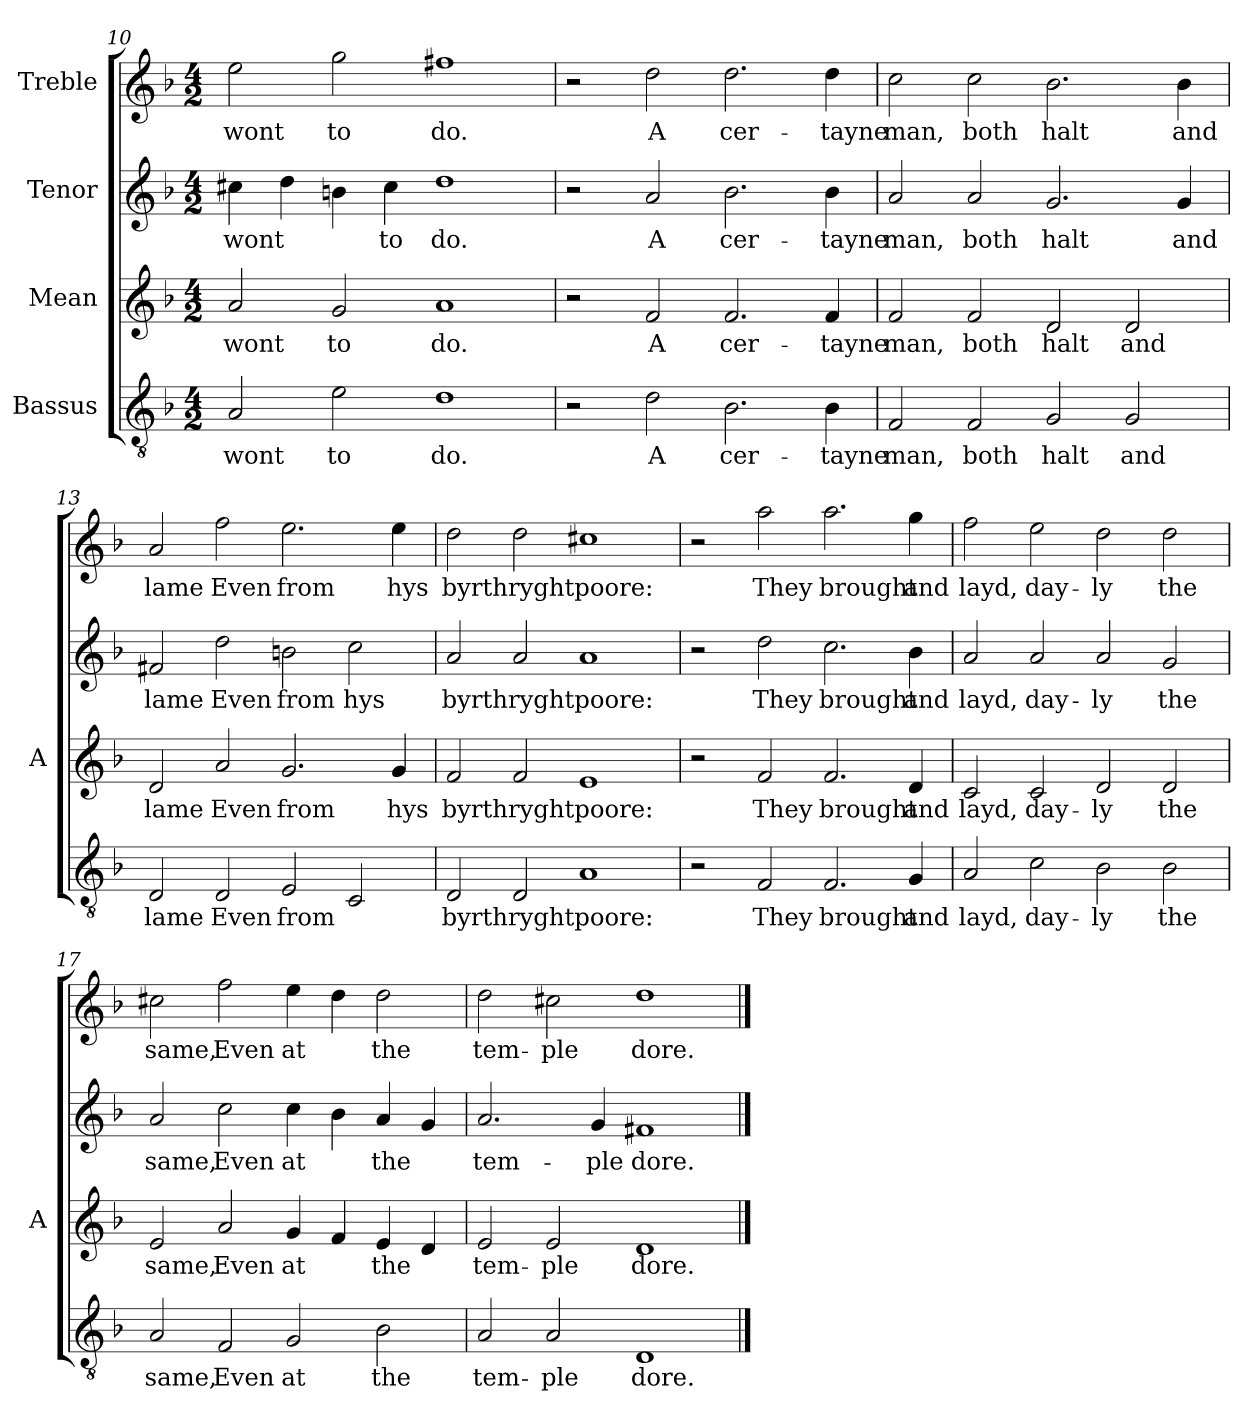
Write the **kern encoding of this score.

**kern	**text	**kern	**text	**kern	**text	**kern	**text
*part4	*part4	*part3	*part3	*part2	*part2	*part1	*part1
*staff4	*staff4	*staff3	*staff3	*staff2	*staff2	*staff1	*staff1
*I"Bassus	*	*I"Mean	*	*I"Tenor	*	*I"Treble	*
*	*	*I'A	*	*	*	*	*
!!LO:PB:g=z
*clefGv2	*	*clefG2	*	*clefG2	*	*clefG2	*
*k[b-]	*	*k[b-]	*	*k[b-]	*	*k[b-]	*
*F:	*	*F:	*	*F:	*	*F:	*
*M4/2	*	*M4/2	*	*M4/2	*	*M4/2	*
=10	=10	=10	=10	=10	=10	=10	=10
!	!LO:LY:b	!	!LO:LY:b	!	!LO:LY:b	!	!LO:LY:b
2A/	wont	2a/	wont	4cc#X\	wont	2ee\	wont
.	.	.	.	4dd\	.	.	.
!	!LO:LY:b	!	!LO:LY:b	!	!	!	!LO:LY:b
2e\	to	2g/	to	4bn\	.	2gg\	to
!	!	!	!	!	!LO:LY:b	!	!
.	.	.	.	4cc#\	to	.	.
!	!LO:LY:b	!	!LO:LY:b	!	!LO:LY:b	!	!LO:LY:b
1d	do.	1a	do.	1dd	do.	1ff#X	do.
=11	=11	=11	=11	=11	=11	=11	=11
2r	.	2r	.	2r	.	2r	.
!	!LO:LY:b	!	!LO:LY:b	!	!LO:LY:b	!	!LO:LY:b
2d\	A	2f/	A	2a/	A	2dd\	A
!	!LO:LY:b	!	!LO:LY:b	!	!LO:LY:b	!	!LO:LY:b
2.B-\	cer-	2.f/	cer-	2.b-\	cer-	2.dd\	cer-
!	!LO:LY:b	!	!LO:LY:b	!	!LO:LY:b	!	!LO:LY:b
4B-\	-tayne	4f/	-tayne	4b-\	-tayne	4dd\	-tayne
=12	=12	=12	=12	=12	=12	=12	=12
!	!LO:LY:b	!	!LO:LY:b	!	!LO:LY:b	!	!LO:LY:b
2F/	man,	2f/	man,	2a/	man,	2cc\	man,
!	!LO:LY:b	!	!LO:LY:b	!	!LO:LY:b	!	!LO:LY:b
2F/	both	2f/	both	2a/	both	2cc\	both
!	!LO:LY:b	!	!LO:LY:b	!	!LO:LY:b	!	!LO:LY:b
2G/	halt	2d/	halt	2.g/	halt	2.b-\	halt
!	!LO:LY:b	!	!LO:LY:b	!	!	!	!
2G/	and	2d/	and	.	.	.	.
!	!	!	!	!	!LO:LY:b	!	!LO:LY:b
.	.	.	.	4g/	and	4b-\	and
!!LO:LB:g=z
=13	=13	=13	=13	=13	=13	=13	=13
!	!LO:LY:b	!	!LO:LY:b	!	!LO:LY:b	!	!LO:LY:b
2D/	lame	2d/	lame	2f#X/	lame	2a/	lame
!	!LO:LY:b	!	!LO:LY:b	!	!LO:LY:b	!	!LO:LY:b
2D/	Even	2a/	Even	2dd\	Even	2ff\	Even
!	!LO:LY:b	!	!LO:LY:b	!	!LO:LY:b	!	!LO:LY:b
2E/	from	2.g/	from	2bn\	from	2.ee\	from
!	!	!	!	!	!LO:LY:b	!	!
2C/	.	.	.	2cc\	hys	.	.
!	!	!	!LO:LY:b	!	!	!	!LO:LY:b
.	.	4g/	hys	.	.	4ee\	hys
=14	=14	=14	=14	=14	=14	=14	=14
!	!LO:LY:b	!	!LO:LY:b	!	!LO:LY:b	!	!LO:LY:b
2D/	byrth	2f/	byrth	2a/	byrth	2dd\	byrth
!	!LO:LY:b	!	!LO:LY:b	!	!LO:LY:b	!	!LO:LY:b
2D/	ryght	2f/	ryght	2a/	ryght	2dd\	ryght
!	!LO:LY:b	!	!LO:LY:b	!	!LO:LY:b	!	!LO:LY:b
1A	poore:	1e	poore:	1a	poore:	1cc#X	poore:
=15	=15	=15	=15	=15	=15	=15	=15
2r	.	2r	.	2r	.	2r	.
!	!LO:LY:b	!	!LO:LY:b	!	!LO:LY:b	!	!LO:LY:b
2F/	They	2f/	They	2dd\	They	2aa\	They
!	!LO:LY:b	!	!LO:LY:b	!	!LO:LY:b	!	!LO:LY:b
2.F/	brought	2.f/	brought	2.cc\	brought	2.aa\	brought
!	!LO:LY:b	!	!LO:LY:b	!	!LO:LY:b	!	!LO:LY:b
4G/	and	4d/	and	4b-\	and	4gg\	and
!!LO:LB:g=z
=16	=16	=16	=16	=16	=16	=16	=16
!	!LO:LY:b	!	!LO:LY:b	!	!LO:LY:b	!	!LO:LY:b
2A/	layd,	2c/	layd,	2a/	layd,	2ff\	layd,
!	!LO:LY:b	!	!LO:LY:b	!	!LO:LY:b	!	!LO:LY:b
2c\	day-	2c/	day-	2a/	day-	2ee\	day-
!	!LO:LY:b	!	!LO:LY:b	!	!LO:LY:b	!	!LO:LY:b
2B-\	-ly	2d/	-ly	2a/	-ly	2dd\	-ly
!	!LO:LY:b	!	!LO:LY:b	!	!LO:LY:b	!	!LO:LY:b
2B-\	the	2d/	the	2g/	the	2dd\	the
=17	=17	=17	=17	=17	=17	=17	=17
!	!LO:LY:b	!	!LO:LY:b	!	!LO:LY:b	!	!LO:LY:b
2A/	same,	2e/	same,	2a/	same,	2cc#X\	same,
!	!LO:LY:b	!	!LO:LY:b	!	!LO:LY:b	!	!LO:LY:b
2F/	Even	2a/	Even	2cc\	Even	2ff\	Even
!	!LO:LY:b	!	!LO:LY:b	!	!LO:LY:b	!	!LO:LY:b
2G/	at	4g/	at	4cc\	at	4ee\	at
.	.	4f/	.	4b-\	.	4dd\	.
!	!LO:LY:b	!	!LO:LY:b	!	!LO:LY:b	!	!LO:LY:b
2B-\	the	4e/	the	4a/	the	2dd\	the
.	.	4d/	.	4g/	.	.	.
=18	=18	=18	=18	=18	=18	=18	=18
!	!LO:LY:b	!	!LO:LY:b	!	!LO:LY:b	!	!LO:LY:b
2A/	tem-	2e/	tem-	2.a/	tem-	2dd\	tem-
!	!LO:LY:b	!	!LO:LY:b	!	!	!	!LO:LY:b
2A/	-ple	2e/	-ple	.	.	2cc#X\	-ple
!	!	!	!	!	!LO:LY:b	!	!
.	.	.	.	4g/	-ple	.	.
!	!LO:LY:b	!	!LO:LY:b	!	!LO:LY:b	!	!LO:LY:b
1D	dore.	1d	dore.	1f#X	dore.	1dd	dore.
==	==	==	==	==	==	==	==
*-	*-	*-	*-	*-	*-	*-	*-
